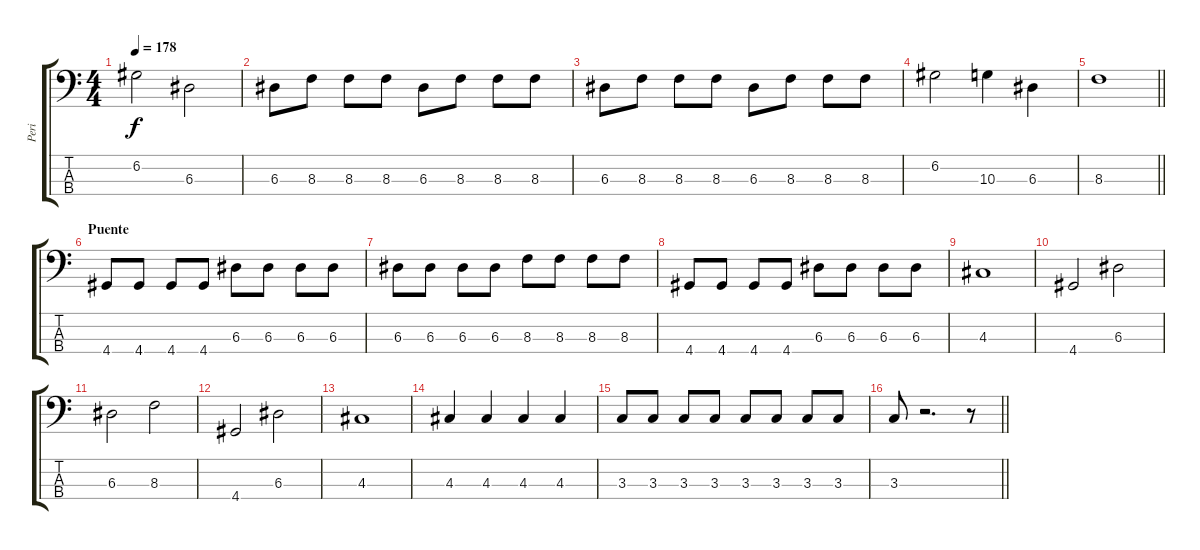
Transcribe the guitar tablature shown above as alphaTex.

\track ("Peri" "Peri") {instrument electricbassfinger}
\staff {score tabs}
\tuning (G2 D2 A1 E1) {hide}
\ts (4 4)
\tempo 178
\clef f4
\ks c
6.2.2{dy f} 6.3.2 |
6.3.8 8.3.8 8.3.8 8.3.8 6.3.8 8.3.8 8.3.8 8.3.8 |
6.3.8 8.3.8 8.3.8 8.3.8 6.3.8 8.3.8 8.3.8 8.3.8 |
6.2.2 10.3.4 6.3.4 |
\barLineRight lightlight
8.3.1 |
\section ("" "Puente")
4.4.8 4.4.8 4.4.8 4.4.8 6.3.8 6.3.8 6.3.8 6.3.8 |
6.3.8 6.3.8 6.3.8 6.3.8 8.3.8 8.3.8 8.3.8 8.3.8 |
4.4.8 4.4.8 4.4.8 4.4.8 6.3.8 6.3.8 6.3.8 6.3.8 |
4.3.1 |
4.4.2 6.3.2 |
6.3.2 8.3.2 |
4.4.2 6.3.2 |
4.3.1 |
4.3.4 4.3.4 4.3.4 4.3.4 |
3.3.8 3.3.8 3.3.8 3.3.8 3.3.8 3.3.8 3.3.8 3.3.8 |
\barLineRight lightlight
3.3.8 r.2{d} r.8
